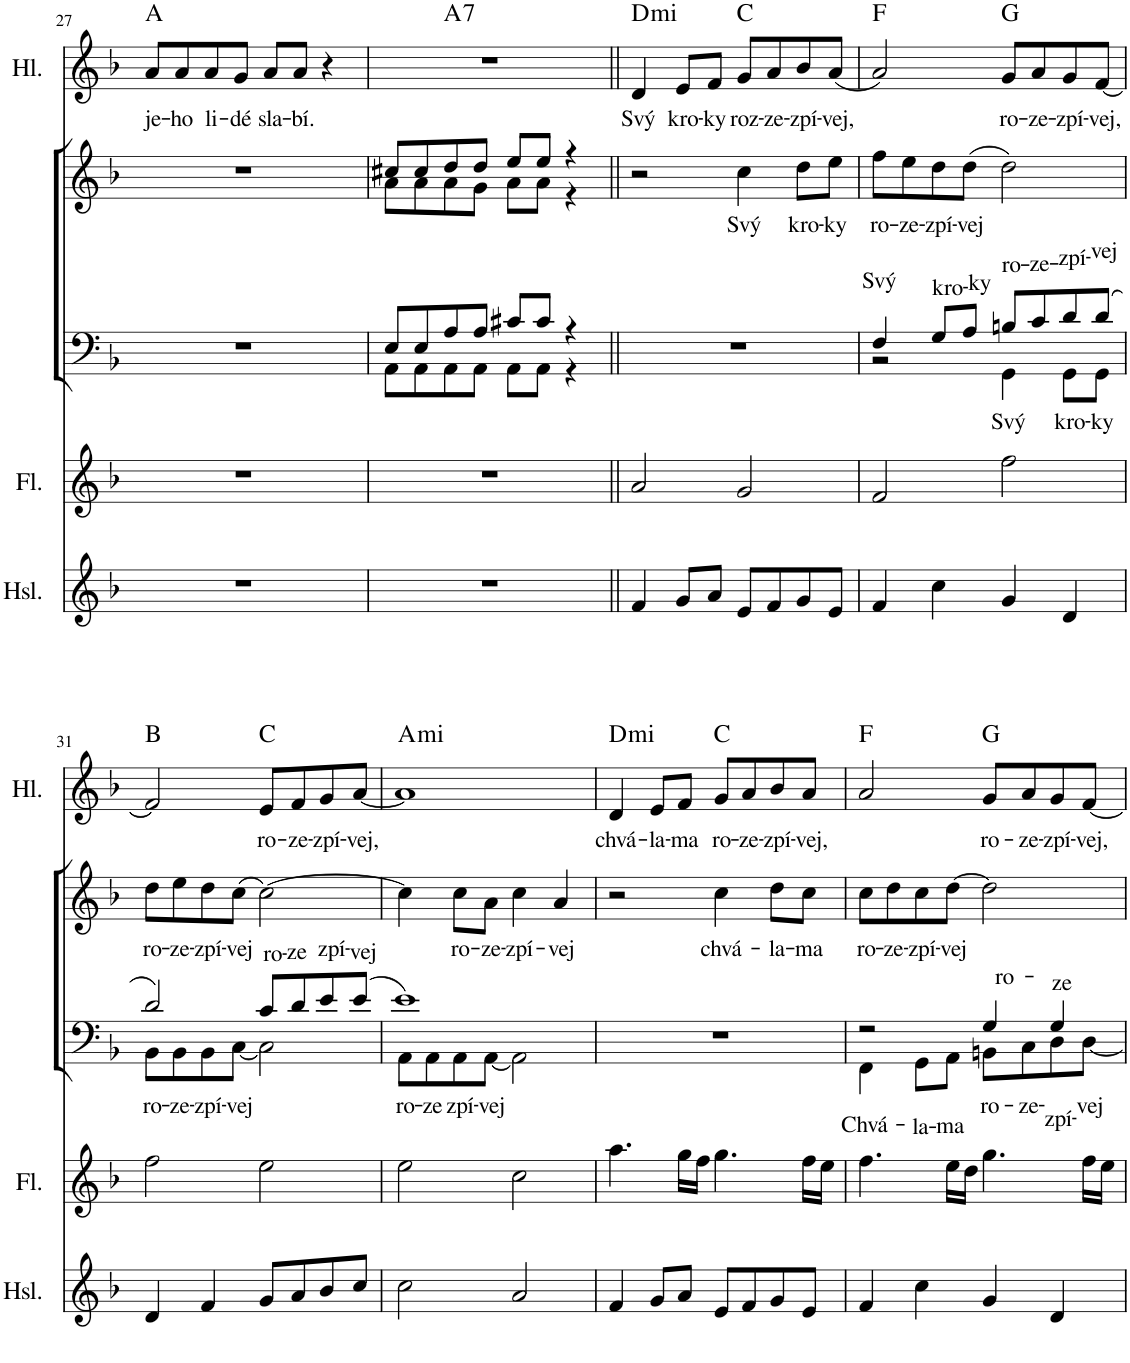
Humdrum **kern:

**kern	**kern	**kern	**text	**kern	**text	**kern	**text	**harte
*part5	*part4	*part3	*part3	*part2	*part2	*part1	*part1	*part1
*staff5	*staff4	*staff3	*staff3	*staff2	*staff2	*staff1	*staff1	*
*I"Housle	*I"Flétna	*I"T B	*	*I"S A	*	*I"Hlas	*	*
*I'Hsl.	*I'Fl.	*	*	*	*	*I'Hl.	*	*
!!LO:PB:g=z
*clefG2	*clefG2	*clefF4	*	*clefG2	*	*clefG2	*	*
*k[b-]	*k[b-]	*k[b-]	*	*k[b-]	*	*k[b-]	*	*
*M4/4	*M4/4	*M4/4	*	*M4/4	*	*M4/4	*	*
*met(c)	*met(c)	*met(c)	*	*met(c)	*	*met(c)	*	*
=27	=27	=27	=27	=27	=27	=27	=27	=27
!	!	!	!	!	!	!	!LO:LY:b	!
1r	1r	1r	.	1r	.	8a/L	je-	A:maj
!	!	!	!	!	!	!	!LO:LY:b	!
.	.	.	.	.	.	8a/	-ho	.
!	!	!	!	!	!	!	!LO:LY:b	!
.	.	.	.	.	.	8a/	li-	.
!	!	!	!	!	!	!	!LO:LY:b	!
.	.	.	.	.	.	8g/J	-dé	.
!	!	!	!	!	!	!	!LO:LY:b	!
.	.	.	.	.	.	8a/L	sla-	.
!	!	!	!	!	!	!	!LO:LY:b	!
.	.	.	.	.	.	8a/J	-bí.	.
.	.	.	.	.	.	4r	.	.
=28	=28	=28	=28	=28	=28	=28	=28	=28
*	*	*^	*	*^	*	*^	*	*
1r	1r	8E/L	8AA\L	.	8cc#X/L	8a\L	.	1r	4ryy	.	.
.	.	8E/	8AA\	.	8cc#/	8a\	.	.	.	.	.
!	!	!	!	!	!	!	!	!	!	!	!LO:H:kt=7
.	.	8A/	8AA\	.	8dd/	8a\	.	.	2.ryy	.	A:7
.	.	8A/J	8AA\J	.	8dd/J	8g\J	.	.	.	.	.
.	.	8c#X/L	8AA\L	.	8ee/L	8a\L	.	.	.	.	.
.	.	8c#/J	8AA\J	.	8ee/J	8a\J	.	.	.	.	.
.	.	4r	4r	.	4r	4r	.	.	.	.	.
=29||	=29||	=29||	=29||	=29||	=29||	=29||	=29||	=29||	=29||	=29||	=29||
!	!	!	!	!	!	!	!	!	!	!LO:LY:b	!LO:H:kt=mi
*	*	*v	*v	*	*	*	*	*v	*v	*	*
*	*	*	*	*v	*v	*	*	*	*
4f/	2a/	1r	.	2r	.	4d/	Svý	D:min
!	!	!	!	!	!	!	!LO:LY:b	!
8g/L	.	.	.	.	.	8e/L	kro-	.
!	!	!	!	!	!	!	!LO:LY:b	!
8a/J	.	.	.	.	.	8f/J	-ky	.
!	!	!	!	!	!LO:LY:b	!	!LO:LY:b	!
8e/L	2g/	.	.	4cc\	Svý	8g/L	roz-	C:maj
!	!	!	!	!	!	!	!LO:LY:b	!
8f/	.	.	.	.	.	8a/	-ze-	.
!	!	!	!	!	!LO:LY:b	!	!LO:LY:b	!
8g/	.	.	.	8dd\L	kro-	8b-/	-zpí-	.
!	!	!	!	!	!LO:LY:b	!	!LO:LY:b	!
8e/J	.	.	.	8ee\J	-ky	(8a/J	-vej,	.
=30	=30	=30	=30	=30	=30	=30	=30	=30
!	!	!	!LO:LY:a	!	!LO:LY:b	!	!	!
*	*	*^	*	*	*	*	*	*
4f/	2f/	4F/	2r	Svý	8ff\L	ro-	2a/)	.	F:maj
!	!	!	!	!	!	!LO:LY:b	!	!	!
.	.	.	.	.	8ee\	-ze-	.	.	.
!	!	!	!	!LO:LY:a	!	!LO:LY:b	!	!	!
4cc\	.	8G/L	.	kro-	8dd\	-zpí-	.	.	.
!	!	!	!	!LO:LY:a	!	!LO:LY:b	!	!	!
.	.	8A/J	.	-ky	(8dd\J	-vej	.	.	.
!	!	!	!	!LO:LY:a	!	!	!	!	!
!	!	!	!	!LO:LY:b	!	!	!	!LO:LY:b	!
4g/	2ff\	8Bn/L	4GG\	Svý	2dd\)	.	8g/L	ro-	G:maj
!	!	!	!	!LO:LY:a	!	!	!	!LO:LY:b	!
.	.	8c/	.	-ze-	.	.	8a/	-ze-	.
!	!	!	!	!LO:LY:a	!	!	!	!	!
!	!	!	!	!LO:LY:b	!	!	!	!LO:LY:b	!
4d/	.	8d/	8GG\L	kro-	.	.	8g/	-zpí-	.
!	!	!	!	!LO:LY:a	!	!	!	!	!
!	!	!	!	!LO:LY:b	!	!	!	!LO:LY:b	!
.	.	(8d/J	8GG\J	-ky	.	.	[8f/J	-vej,	.
!!LO:LB:g=z
=31	=31	=31	=31	=31	=31	=31	=31	=31	=31
!	!	!	!	!LO:LY:b	!	!LO:LY:b	!	!	!
4d/	2ff\	2d/)	8BB-\L	ro-	8dd\L	ro-	2f/]	.	B:maj
!	!	!	!	!LO:LY:b	!	!LO:LY:b	!	!	!
.	.	.	8BB-\	-ze-	8ee\	-ze-	.	.	.
!	!	!	!	!LO:LY:b	!	!LO:LY:b	!	!	!
4f/	.	.	8BB-\	-zpí-	8dd\	-zpí-	.	.	.
!	!	!	!	!LO:LY:b	!	!LO:LY:b	!	!	!
.	.	.	[8C\J	-vej	(8cc\J	-vej	.	.	.
!	!	!	!	!LO:LY:a	!	!	!	!LO:LY:b	!
8g/L	2ee\	8c/L	2C\]	ro-	[2cc\)	.	8e/L	ro-	C:maj
!	!	!	!	!LO:LY:a	!	!	!	!LO:LY:b	!
8a/	.	8d/	.	-ze	.	.	8f/	-ze-	.
!	!	!	!	!LO:LY:a	!	!	!	!LO:LY:b	!
8b-/	.	8e/	.	zpí-	.	.	8g/	-zpí-	.
!	!	!	!	!LO:LY:a	!	!	!	!LO:LY:b	!
8cc/J	.	(8e/J	.	-vej	.	.	[8a/J	-vej,	.
=32	=32	=32	=32	=32	=32	=32	=32	=32	=32
!	!	!	!	!LO:LY:b	!	!	!	!	!LO:H:kt=mi
2cc\	2ee\	1e)	8AA\L	ro-	4cc\]	.	1a]	.	A:min
!	!	!	!	!LO:LY:b	!	!	!	!	!
.	.	.	8AA\	-ze	.	.	.	.	.
!	!	!	!	!LO:LY:b	!	!LO:LY:b	!	!	!
.	.	.	8AA\	zpí-	8cc\L	ro-	.	.	.
!	!	!	!	!LO:LY:b	!	!LO:LY:b	!	!	!
.	.	.	[8AA\J	-vej	8a\J	-ze-	.	.	.
!	!	!	!	!	!	!LO:LY:b	!	!	!
2a/	2cc\	.	2AA\]	.	4cc\	-zpí-	.	.	.
!	!	!	!	!	!	!LO:LY:b	!	!	!
.	.	.	.	.	4a/	-vej	.	.	.
*	*	*v	*v	*	*	*	*	*	*
=33	=33	=33	=33	=33	=33	=33	=33	=33
!	!	!	!	!	!	!	!LO:LY:b	!LO:H:kt=mi
4f/	4.aa\	1r	.	2r	.	4d/	chvá-	D:min
!	!	!	!	!	!	!	!LO:LY:b	!
8g/L	.	.	.	.	.	8e/L	-la-	.
!	!	!	!	!	!	!	!LO:LY:b	!
8a/J	16gg\LL	.	.	.	.	8f/J	-ma	.
.	16ff\JJ	.	.	.	.	.	.	.
!	!	!	!	!	!LO:LY:b	!	!LO:LY:b	!
8e/L	4.gg\	.	.	4cc\	chvá-	8g/L	ro-	C:maj
!	!	!	!	!	!	!	!LO:LY:b	!
8f/	.	.	.	.	.	8a/	-ze-	.
!	!	!	!	!	!LO:LY:b	!	!LO:LY:b	!
8g/	.	.	.	8dd\L	-la-	8b-/	-zpí-	.
!	!	!	!	!	!LO:LY:b	!	!LO:LY:b	!
8e/J	16ff\LL	.	.	8cc\J	-ma	8a/J	-vej,	.
.	16ee\JJ	.	.	.	.	.	.	.
=34	=34	=34	=34	=34	=34	=34	=34	=34
*	*	*^	*	*	*	*	*	*
!	!	!	!	!LO:LY:b	!	!LO:LY:b	!	!	!
4f/	4.ff\	2r	4FF\	Chvá-	8cc\L	ro-	2a/	.	F:maj
!	!	!	!	!	!	!LO:LY:b	!	!	!
.	.	.	.	.	8dd\	-ze-	.	.	.
!	!	!	!	!LO:LY:b	!	!LO:LY:b	!	!	!
4cc\	.	.	8GG\L	-la-	8cc\	-zpí-	.	.	.
!	!	!	!	!LO:LY:b	!	!LO:LY:b	!	!	!
.	16ee\LL	.	8AA\J	-ma	[8dd\J	-vej	.	.	.
.	16dd\JJ	.	.	.	.	.	.	.	.
!	!	!	!	!LO:LY:b	!	!	!	!	!
!	!	!	!	!LO:LY:a	!	!	!	!LO:LY:b	!
4g/	4.gg\	4G/	8BBn\L	ro-	2dd\]	.	8g/L	ro-	G:maj
!	!	!	!	!LO:LY:b	!	!	!	!LO:LY:b	!
.	.	.	8C\	-ze-	.	.	8a/	-ze-	.
!	!	!	!	!LO:LY:a	!	!	!	!	!
!	!	!	!	!LO:LY:b	!	!	!	!LO:LY:b	!
4d/	.	4G/	8D\	-zpí-	.	.	8g/	-zpí-	.
!	!	!	!	!LO:LY:b	!	!	!	!LO:LY:b	!
.	16ff\LL	.	[8D\J	-vej	.	.	[8f/J	-vej,	.
.	16ee\JJ	.	.	.	.	.	.	.	.
*	*	*v	*v	*	*	*	*	*	*
=	=	=	=	=	=	=	=	=
*-	*-	*-	*-	*-	*-	*-	*-	*-
